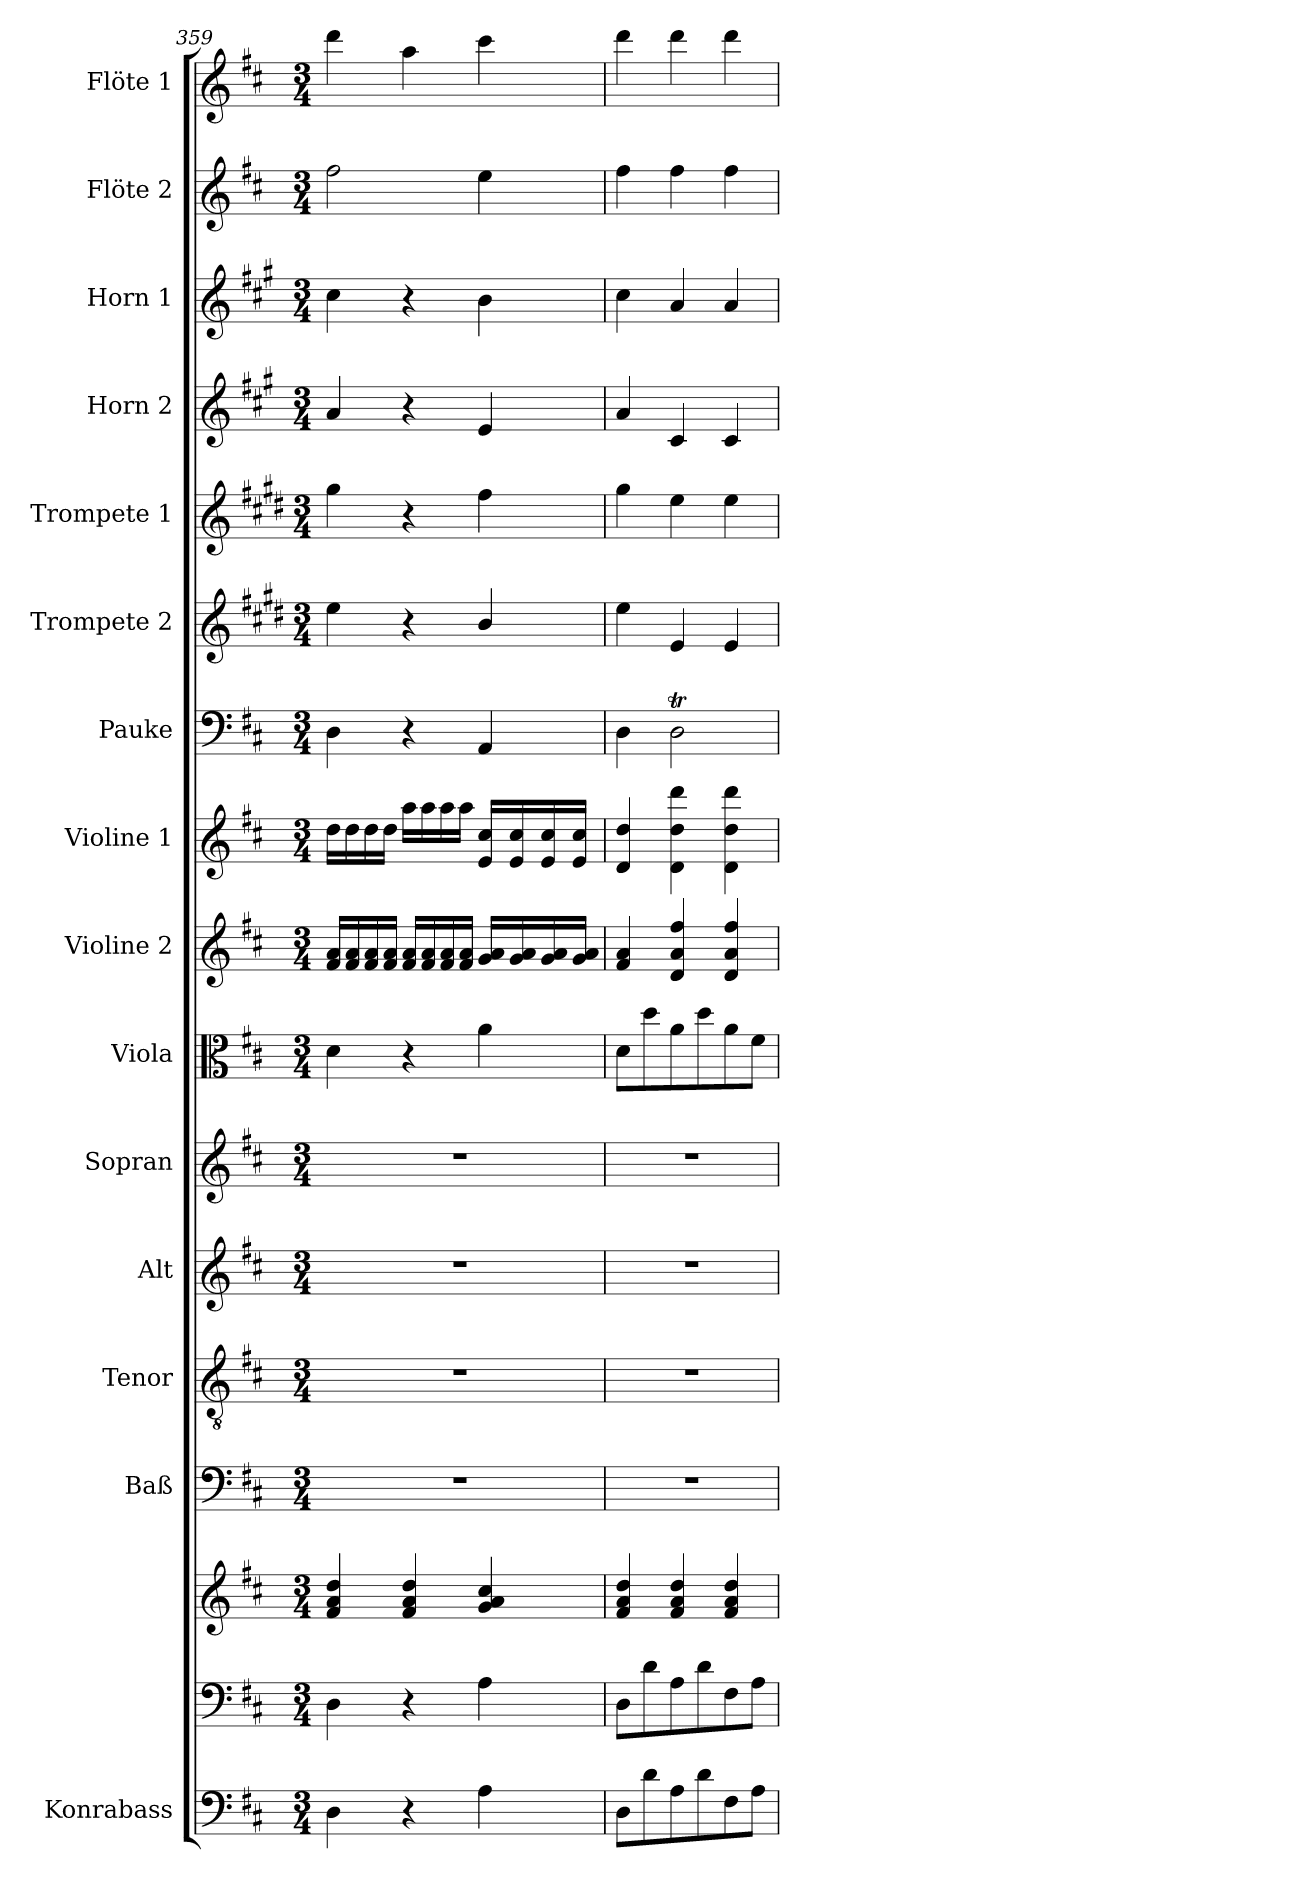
**kern	**kern	**kern	**kern	**kern	**kern	**kern	**kern	**kern	**kern	**kern	**kern	**kern	**kern	**kern	**kern	**kern
*part16	*part15	*part15	*part14	*part13	*part12	*part11	*part10	*part9	*part8	*part7	*part6	*part5	*part4	*part3	*part2	*part1
*staff17	*staff16	*staff15	*staff14	*staff13	*staff12	*staff11	*staff10	*staff9	*staff8	*staff7	*staff6	*staff5	*staff4	*staff3	*staff2	*staff1
*I"Konrabass	*	*	*I"Baß	*I"Tenor	*I"Alt	*I"Sopran	*I"Viola	*I"Violine 2	*I"Violine 1	*I"Pauke	*I"Trompete 2	*I"Trompete 1	*I"Horn 2	*I"Horn 1	*I"Flöte 2	*I"Flöte 1
*I'Kb.	*	*	*I'Baß	*I'Ten	*I'Alt	*I'Sop	*I'Vla.	*I'Vln. 2	*I'Vln. 1	*I'Pk.	*I'Trp. 2	*I'Trp. 1	*I'Hrn. 2	*I'Hrn. 1	*I'Fl. 2	*I'Fl. 1
*clefF4	*clefF4	*clefG2	*clefF4	*clefGv2	*clefG2	*clefG2	*clefC3	*clefG2	*clefG2	*clefF4	*clefG2	*clefG2	*clefG2	*clefG2	*clefG2	*clefG2
*ITrd7c12	*	*	*	*	*	*	*	*	*	*	*ITrd1c2	*ITrd1c2	*ITrd4c7	*ITrd4c7	*	*
*k[f#c#]	*k[f#c#]	*k[f#c#]	*k[f#c#]	*k[f#c#]	*k[f#c#]	*k[f#c#]	*k[f#c#]	*k[f#c#]	*k[f#c#]	*k[f#c#]	*k[f#c#]	*k[f#c#]	*k[f#c#]	*k[f#c#]	*k[f#c#]	*k[f#c#]
*D:	*D:	*D:	*D:	*D:	*D:	*D:	*D:	*D:	*D:	*D:	*D:	*D:	*D:	*D:	*D:	*D:
*M3/4	*M3/4	*M3/4	*M3/4	*M3/4	*M3/4	*M3/4	*M3/4	*M3/4	*M3/4	*M3/4	*M3/4	*M3/4	*M3/4	*M3/4	*M3/4	*M3/4
=359	=359	=359	=359	=359	=359	=359	=359	=359	=359	=359	=359	=359	=359	=359	=359	=359
4DD\	4D\	4f#/ 4a/ 4dd/	2.r	2.r	2.r	2.r	4d\	16f#/ 16a/LL	16dd\LL	4D\	4dd\	4ff#\	4d/	4f#\	2ff#\	4ddd\
.	.	.	.	.	.	.	.	16f#/ 16a/	16dd\	.	.	.	.	.	.	.
.	.	.	.	.	.	.	.	16f#/ 16a/	16dd\	.	.	.	.	.	.	.
.	.	.	.	.	.	.	.	16f#/ 16a/JJ	16dd\JJ	.	.	.	.	.	.	.
4r	4r	4f#/ 4a/ 4dd/	.	.	.	.	4r	16f#/ 16a/LL	16aa\LL	4r	4r	4r	4r	4r	.	4aa\
.	.	.	.	.	.	.	.	16f#/ 16a/	16aa\	.	.	.	.	.	.	.
.	.	.	.	.	.	.	.	16f#/ 16a/	16aa\	.	.	.	.	.	.	.
.	.	.	.	.	.	.	.	16f#/ 16a/JJ	16aa\JJ	.	.	.	.	.	.	.
4AA\	4A\	4g/ 4a/ 4cc#/	.	.	.	.	4a\	16g/ 16a/LL	16e/ 16cc#/LL	4AA/	4a/	4ee\	4A/	4e\	4ee\	4ccc#\
.	.	.	.	.	.	.	.	16g/ 16a/	16e/ 16cc#/	.	.	.	.	.	.	.
.	.	.	.	.	.	.	.	16g/ 16a/	16e/ 16cc#/	.	.	.	.	.	.	.
.	.	.	.	.	.	.	.	16g/ 16a/JJ	16e/ 16cc#/JJ	.	.	.	.	.	.	.
=360	=360	=360	=360	=360	=360	=360	=360	=360	=360	=360	=360	=360	=360	=360	=360	=360
8DD\L	8D\L	4f#/ 4a/ 4dd/	2.r	2.r	2.r	2.r	8d\L	4f#/ 4a/	4d/ 4dd/	4D\	4dd\	4ff#\	4d/	4f#\	4ff#\	4ddd\
8D\	8d\	.	.	.	.	.	8dd\	.	.	.	.	.	.	.	.	.
8AA\	8A\	4f#/ 4a/ 4dd/	.	.	.	.	8a\	4d/ 4a/ 4ff#/	4d\ 4dd\ 4ddd\	2DT\	4d/	4dd\	4F#/	4d/	4ff#\	4ddd\
8D\	8d\	.	.	.	.	.	8dd\	.	.	.	.	.	.	.	.	.
8FF#\	8F#\	4f#/ 4a/ 4dd/	.	.	.	.	8a\	4d/ 4a/ 4ff#/	4d\ 4dd\ 4ddd\	.	4d/	4dd\	4F#/	4d/	4ff#\	4ddd\
8AA\J	8A\J	.	.	.	.	.	8f#\J	.	.	.	.	.	.	.	.	.
=	=	=	=	=	=	=	=	=	=	=	=	=	=	=	=	=
*-	*-	*-	*-	*-	*-	*-	*-	*-	*-	*-	*-	*-	*-	*-	*-	*-
